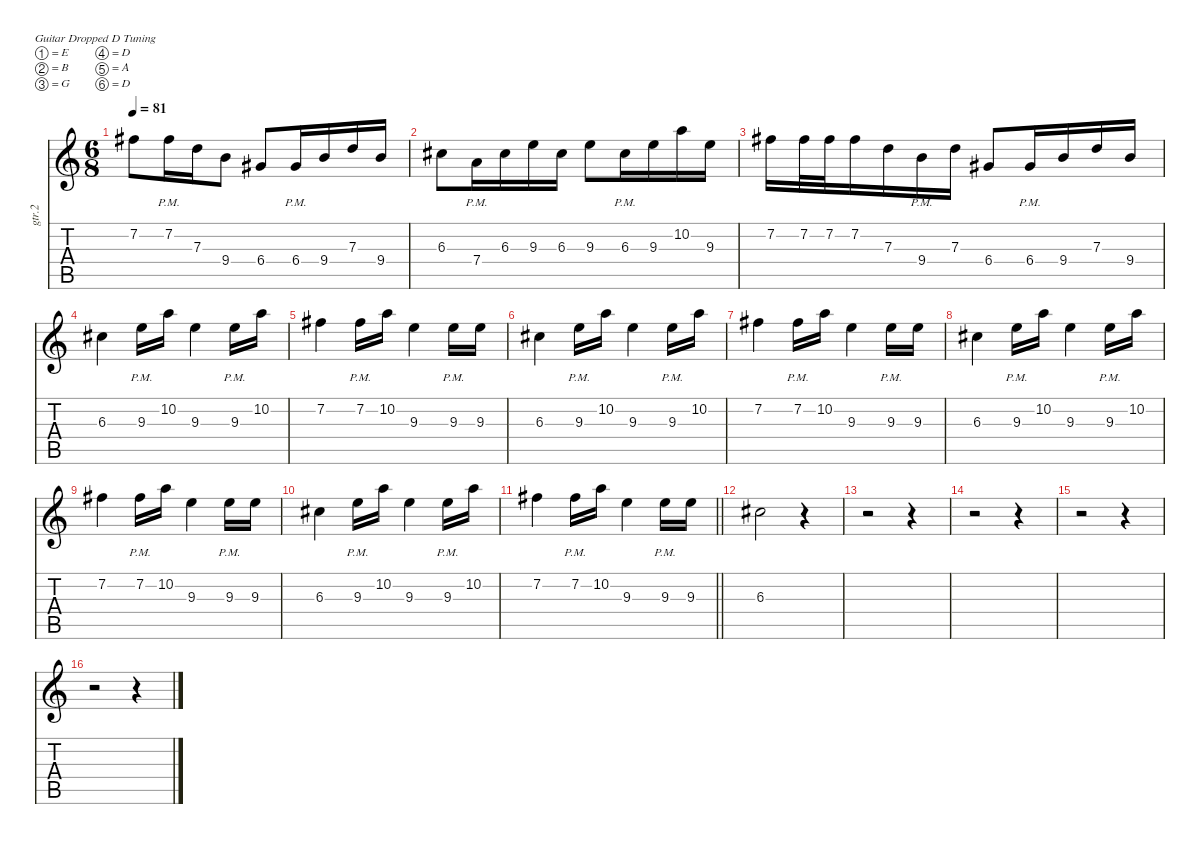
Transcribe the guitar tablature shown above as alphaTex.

\defaultSystemsLayout 4
\hideDynamics
\bracketExtendMode nobrackets
\otherSystemsTrackNameOrientation horizontal
\track ("Guitar 2" "gtr.2") {instrument distortionguitar}
\staff {score tabs}
\tuning (E4 B3 G3 D3 A2 D2)
\ts (6 8)
\tempo 81
\clef g2
\ks c
7.2{acc #}.8{dy f beam Down} 7.2{pm acc #}.16{beam Down} 7.3.16{beam Down} 9.4.8{beam Down} 6.4{acc #}.8{beam Up} 6.4{pm acc #}.16{beam Up} 9.4.16{beam Up} 7.3.16{beam Up} 9.4.16{beam Up} |
6.3{acc #}.8{beam Down} 7.4{pm}.16{beam Down} 6.3{acc #}.16{beam Down} 9.3.16{beam Down} 6.3{acc #}.16{beam Down} 9.3.8{beam Down} 6.3{pm acc #}.16{beam Down} 9.3.16{beam Down} 10.2.16{beam Down} 9.3.16{beam Down} |
7.2{acc #}.16{beam Down} 7.2{acc #}.32{beam Down} 7.2{acc #}.32{beam Down} 7.2{acc #}.16{beam Down} 7.3.16{beam Down} 9.4{pm}.16{beam Down} 7.3.16{beam Down} 6.4{acc #}.8{beam Up} 6.4{pm acc #}.16{beam Up} 9.4.16{beam Up} 7.3.16{beam Up} 9.4.16{beam Up} |
6.3{acc #}.4{beam Down} 9.3{pm}.16{beam Down} 10.2.16{beam Down} 9.3.4{beam Down} 9.3{pm}.16{beam Down} 10.2.16{beam Down} |
7.2{acc #}.4{beam Down} 7.2{pm acc #}.16{beam Down} 10.2.16{beam Down} 9.3.4{beam Down} 9.3{pm}.16{beam Down} 9.3.16{beam Down} |
6.3{acc #}.4{beam Down} 9.3{pm}.16{beam Down} 10.2.16{beam Down} 9.3.4{beam Down} 9.3{pm}.16{beam Down} 10.2.16{beam Down} |
7.2{acc #}.4{beam Down} 7.2{pm acc #}.16{beam Down} 10.2.16{beam Down} 9.3.4{beam Down} 9.3{pm}.16{beam Down} 9.3.16{beam Down} |
6.3{acc #}.4{beam Down} 9.3{pm}.16{beam Down} 10.2.16{beam Down} 9.3.4{beam Down} 9.3{pm}.16{beam Down} 10.2.16{beam Down} |
7.2{acc #}.4{beam Down} 7.2{pm acc #}.16{beam Down} 10.2.16{beam Down} 9.3.4{beam Down} 9.3{pm}.16{beam Down} 9.3.16{beam Down} |
6.3{acc #}.4{beam Down} 9.3{pm}.16{beam Down} 10.2.16{beam Down} 9.3.4{beam Down} 9.3{pm}.16{beam Down} 10.2.16{beam Down} |
\barLineRight lightlight
7.2{acc #}.4{beam Down} 7.2{pm acc #}.16{beam Down} 10.2.16{beam Down} 9.3.4{beam Down} 9.3{pm}.16{beam Down} 9.3.16{beam Down} |
6.3{acc #}.2{beam Down} r.4{beam Down} |
r.2{beam Down} r.4{beam Down} |
r.2{beam Down} r.4{beam Down} |
r.2{beam Down} r.4{beam Down} |
r.2{beam Down} r.4{beam Down}
